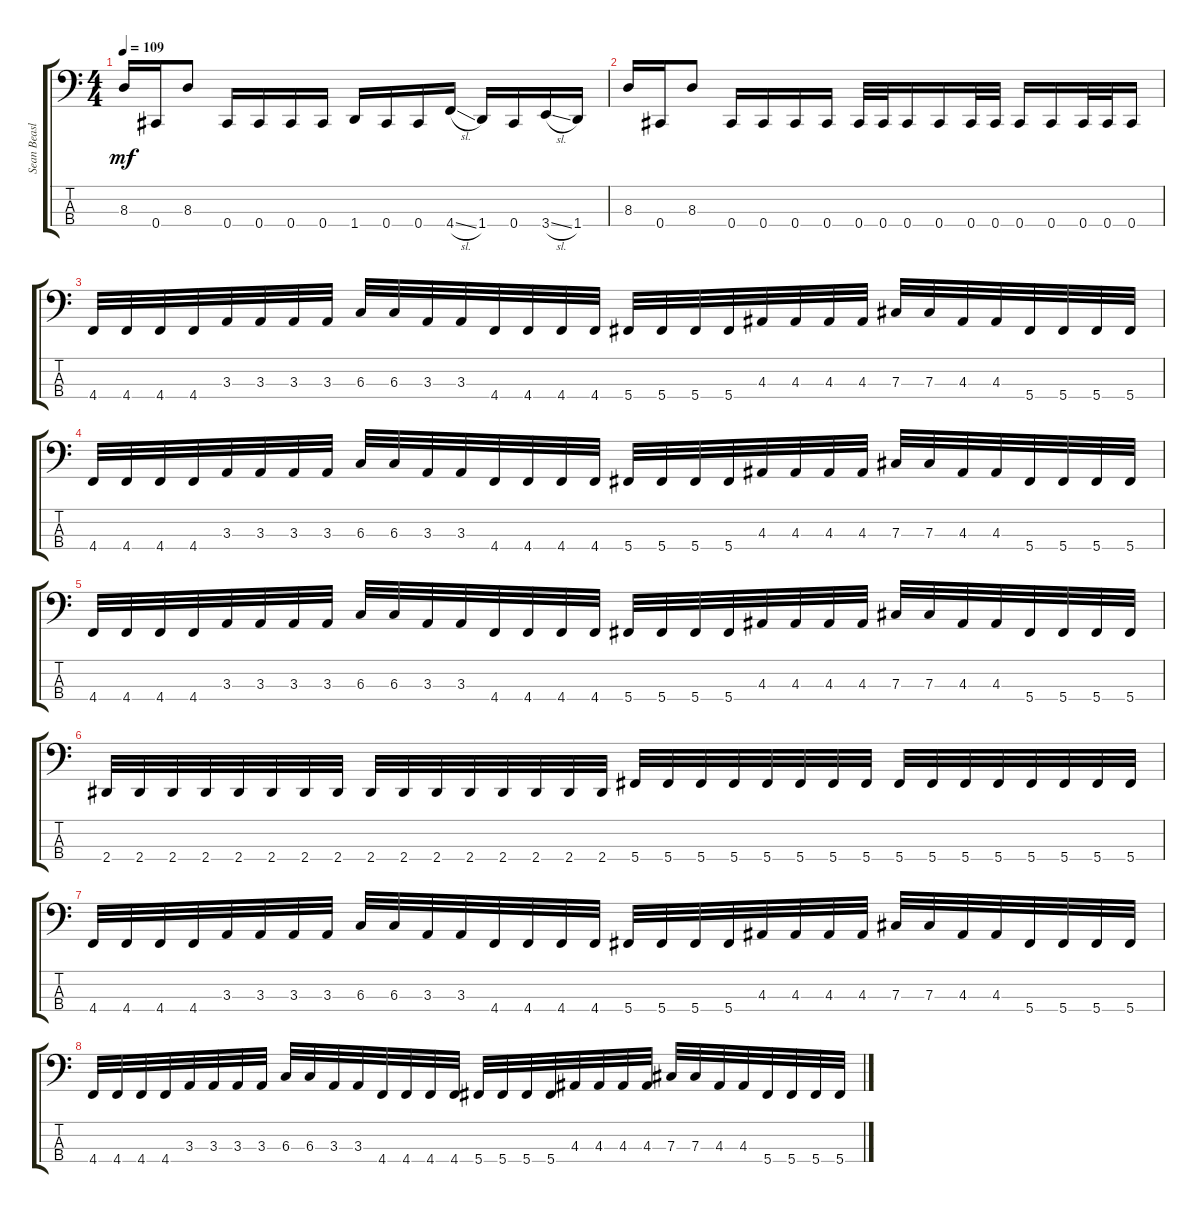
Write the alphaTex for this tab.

\track ("Sean Beasley" "Sean Beasl") {instrument electricbassfinger}
\staff {score tabs}
\tuning (E2 B1 Gb1 Db1) {hide}
\ts (4 4)
\tempo 109
\clef f4
\ks c
8.3.16{dy mf} 0.4.16 8.3.8 0.4.16 0.4.16 0.4.16 0.4.16 1.4.16 0.4.16 0.4.16 4.4{sl}.16 1.4.16 0.4.16 3.4{sl}.16 1.4.16 |
8.3.16 0.4.16 8.3.8 0.4.16 0.4.16 0.4.16 0.4.16 0.4.32 0.4.32 0.4.16 0.4.16 0.4.32 0.4.32 0.4.16 0.4.16 0.4.32 0.4.32 0.4.16 |
\section ("" "")
4.4.32 4.4.32 4.4.32 4.4.32 3.3.32 3.3.32 3.3.32 3.3.32 6.3.32 6.3.32 3.3.32 3.3.32 4.4.32 4.4.32 4.4.32 4.4.32 5.4.32 5.4.32 5.4.32 5.4.32 4.3.32 4.3.32 4.3.32 4.3.32 7.3.32 7.3.32 4.3.32 4.3.32 5.4.32 5.4.32 5.4.32 5.4.32 |
4.4.32 4.4.32 4.4.32 4.4.32 3.3.32 3.3.32 3.3.32 3.3.32 6.3.32 6.3.32 3.3.32 3.3.32 4.4.32 4.4.32 4.4.32 4.4.32 5.4.32 5.4.32 5.4.32 5.4.32 4.3.32 4.3.32 4.3.32 4.3.32 7.3.32 7.3.32 4.3.32 4.3.32 5.4.32 5.4.32 5.4.32 5.4.32 |
4.4.32 4.4.32 4.4.32 4.4.32 3.3.32 3.3.32 3.3.32 3.3.32 6.3.32 6.3.32 3.3.32 3.3.32 4.4.32 4.4.32 4.4.32 4.4.32 5.4.32 5.4.32 5.4.32 5.4.32 4.3.32 4.3.32 4.3.32 4.3.32 7.3.32 7.3.32 4.3.32 4.3.32 5.4.32 5.4.32 5.4.32 5.4.32 |
2.4.32 2.4.32 2.4.32 2.4.32 2.4.32 2.4.32 2.4.32 2.4.32 2.4.32 2.4.32 2.4.32 2.4.32 2.4.32 2.4.32 2.4.32 2.4.32 5.4.32 5.4.32 5.4.32 5.4.32 5.4.32 5.4.32 5.4.32 5.4.32 5.4.32 5.4.32 5.4.32 5.4.32 5.4.32 5.4.32 5.4.32 5.4.32 |
4.4.32 4.4.32 4.4.32 4.4.32 3.3.32 3.3.32 3.3.32 3.3.32 6.3.32 6.3.32 3.3.32 3.3.32 4.4.32 4.4.32 4.4.32 4.4.32 5.4.32 5.4.32 5.4.32 5.4.32 4.3.32 4.3.32 4.3.32 4.3.32 7.3.32 7.3.32 4.3.32 4.3.32 5.4.32 5.4.32 5.4.32 5.4.32 |
4.4.32 4.4.32 4.4.32 4.4.32 3.3.32 3.3.32 3.3.32 3.3.32 6.3.32 6.3.32 3.3.32 3.3.32 4.4.32 4.4.32 4.4.32 4.4.32 5.4.32 5.4.32 5.4.32 5.4.32 4.3.32 4.3.32 4.3.32 4.3.32 7.3.32 7.3.32 4.3.32 4.3.32 5.4.32 5.4.32 5.4.32 5.4.32
